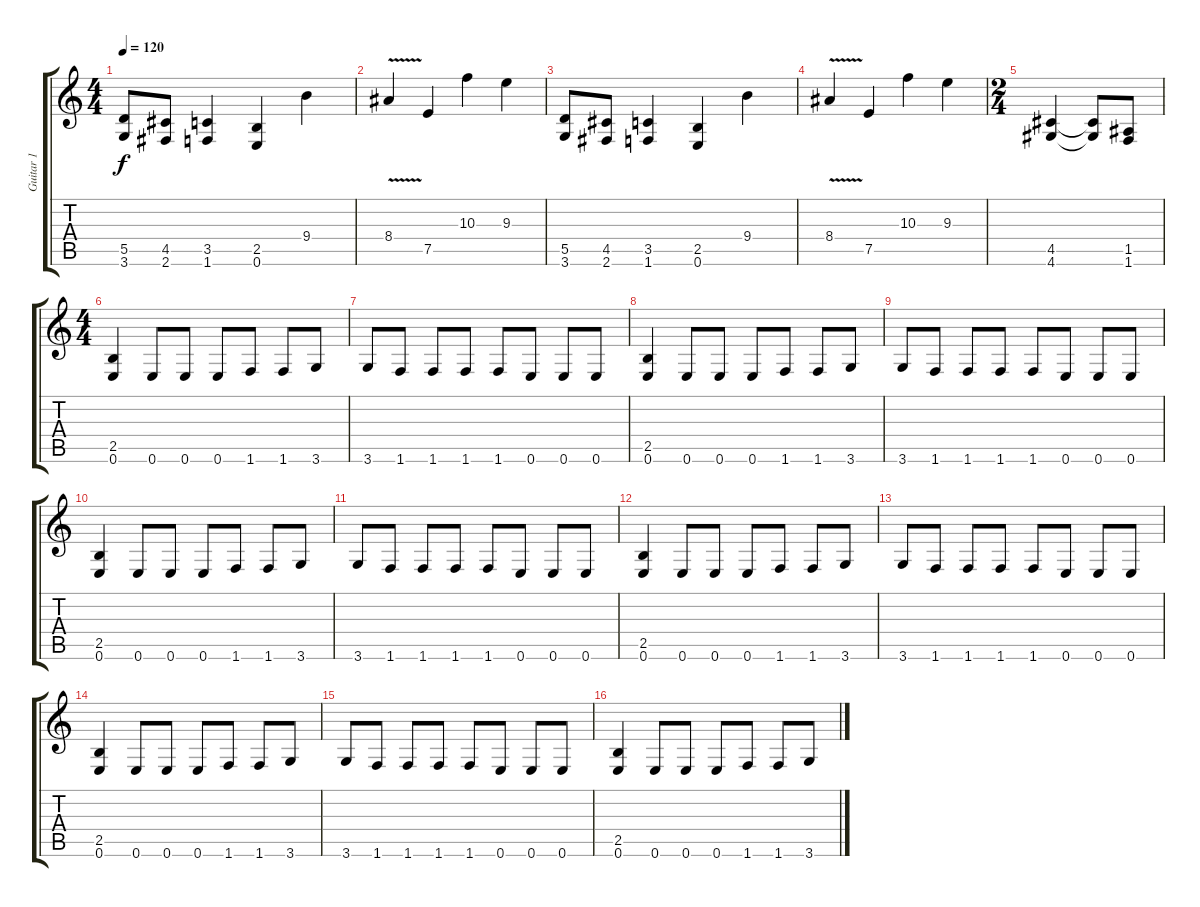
\track ("Guitar 1" "Guitar 1") {instrument distortionguitar}
\staff {score tabs}
\tuning (E4 B3 G3 D3 A2 E2) {hide}
\ts (4 4)
\tempo 120
\clef g2
\ks c
(5.5 3.6).8{dy f} (4.5 2.6).8 (3.5 1.6).4 (2.5 0.6).4 9.4.4 |
8.4{v}.4 7.5.4 10.3.4 9.3.4 |
(5.5 3.6).8 (4.5 2.6).8 (3.5 1.6).4 (2.5 0.6).4 9.4.4 |
8.4{v}.4 7.5.4 10.3.4 9.3.4 |
\ts (2 4)
(4.5 4.6).4 (4.5{t} 4.6{t}).8 (1.5 1.6).8 |
\ts (4 4)
(2.5 0.6).4 0.6.8 0.6.8 0.6.8 1.6.8 1.6.8 3.6.8 |
3.6.8 1.6.8 1.6.8 1.6.8 1.6.8 0.6.8 0.6.8 0.6.8 |
(2.5 0.6).4 0.6.8 0.6.8 0.6.8 1.6.8 1.6.8 3.6.8 |
3.6.8 1.6.8 1.6.8 1.6.8 1.6.8 0.6.8 0.6.8 0.6.8 |
(2.5 0.6).4 0.6.8 0.6.8 0.6.8 1.6.8 1.6.8 3.6.8 |
3.6.8 1.6.8 1.6.8 1.6.8 1.6.8 0.6.8 0.6.8 0.6.8 |
(2.5 0.6).4 0.6.8 0.6.8 0.6.8 1.6.8 1.6.8 3.6.8 |
3.6.8 1.6.8 1.6.8 1.6.8 1.6.8 0.6.8 0.6.8 0.6.8 |
(2.5 0.6).4 0.6.8 0.6.8 0.6.8 1.6.8 1.6.8 3.6.8 |
3.6.8 1.6.8 1.6.8 1.6.8 1.6.8 0.6.8 0.6.8 0.6.8 |
(2.5 0.6).4 0.6.8 0.6.8 0.6.8 1.6.8 1.6.8 3.6.8
